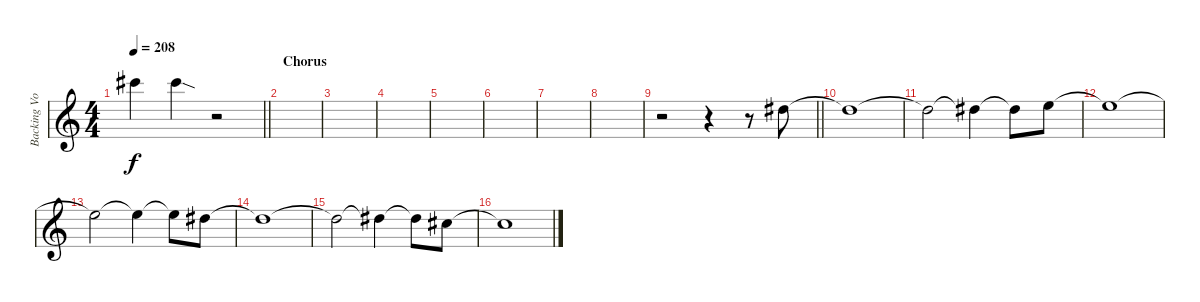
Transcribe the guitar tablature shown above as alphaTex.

\track ("Backing Vocals" "Backing Vo") {instrument distortionguitar}
\staff {score}
\tuning (Eb4 Bb3 Gb3 Db3 Ab2 Eb2) {hide}
\ts (4 4)
\tempo 208
\clef g2
\barLineRight lightlight
\ks c
15.2.4{dy f} 15.2{sod}.4 r.2 |
\section ("" "Chorus")
|
|
|
|
|
|
|
\barLineRight lightlight
r.2 r.4 r.8 5.2.8 |
5.2{t}.1 |
5.2{t}.2 5.2{t}.4 5.2{t}.8 6.2.8 |
6.2{t}.1 |
6.2{t}.2 6.2{t}.4 6.2{t}.8 5.2.8 |
5.2{t}.1 |
5.2{t}.2 5.2{t}.4 5.2{t}.8 3.2.8 |
3.2{t}.1
